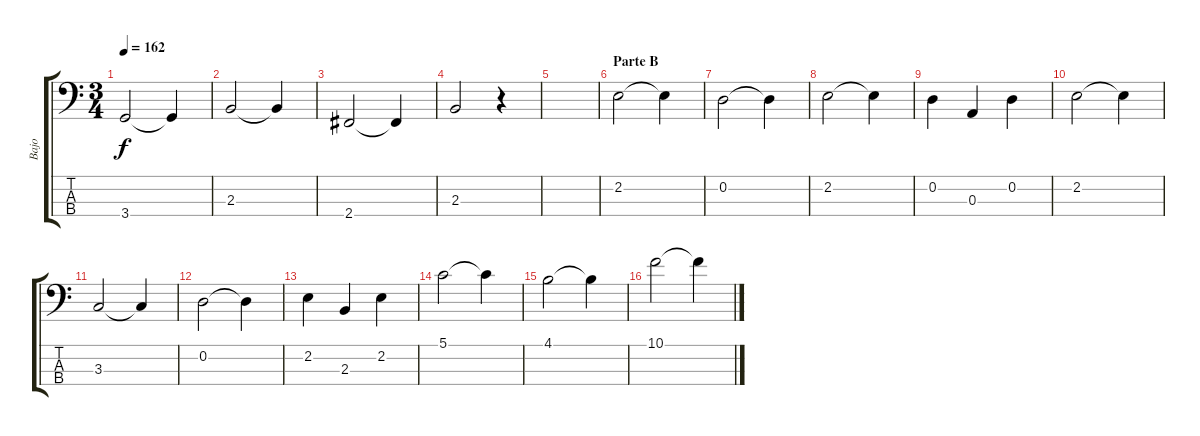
\track ("Bajo" "Bajo") {instrument electricbassfinger}
\staff {score tabs}
\tuning (G2 D2 A1 E1) {hide}
\ts (3 4)
\tempo 162
\clef f4
\ks c
3.4.2{dy f} 3.4{t}.4 |
2.3.2 2.3{t}.4 |
2.4.2 2.4{t}.4 |
2.3.2 r.4 |
|
\section ("" "Parte B")
2.2.2 2.2{t}.4 |
0.2.2 0.2{t}.4 |
2.2.2 2.2{t}.4 |
0.2.4 0.3.4 0.2.4 |
2.2.2 2.2{t}.4 |
3.3.2 3.3{t}.4 |
0.2.2 0.2{t}.4 |
2.2.4 2.3.4 2.2.4 |
5.1.2 5.1{t}.4 |
4.1.2 4.1{t}.4 |
10.1.2 10.1{t}.4
